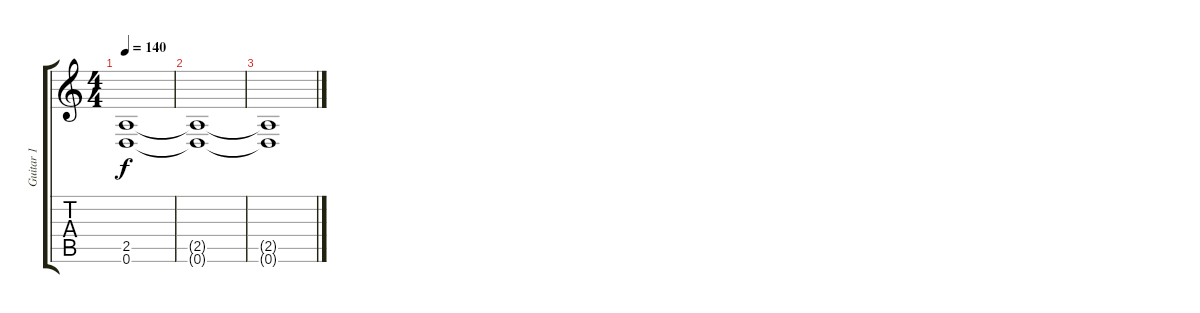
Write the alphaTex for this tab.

\track ("Guitar 1" "Guitar 1") {instrument overdrivenguitar}
\staff {score tabs}
\tuning (D4 A3 F3 C3 G2 D2) {hide}
\ts (4 4)
\tempo 140
\clef g2
\ks c
(2.5{t} 0.6{t}).1{dy f} |
(2.5{t} 0.6{t}).1 |
(2.5{t} 0.6{t}).1
